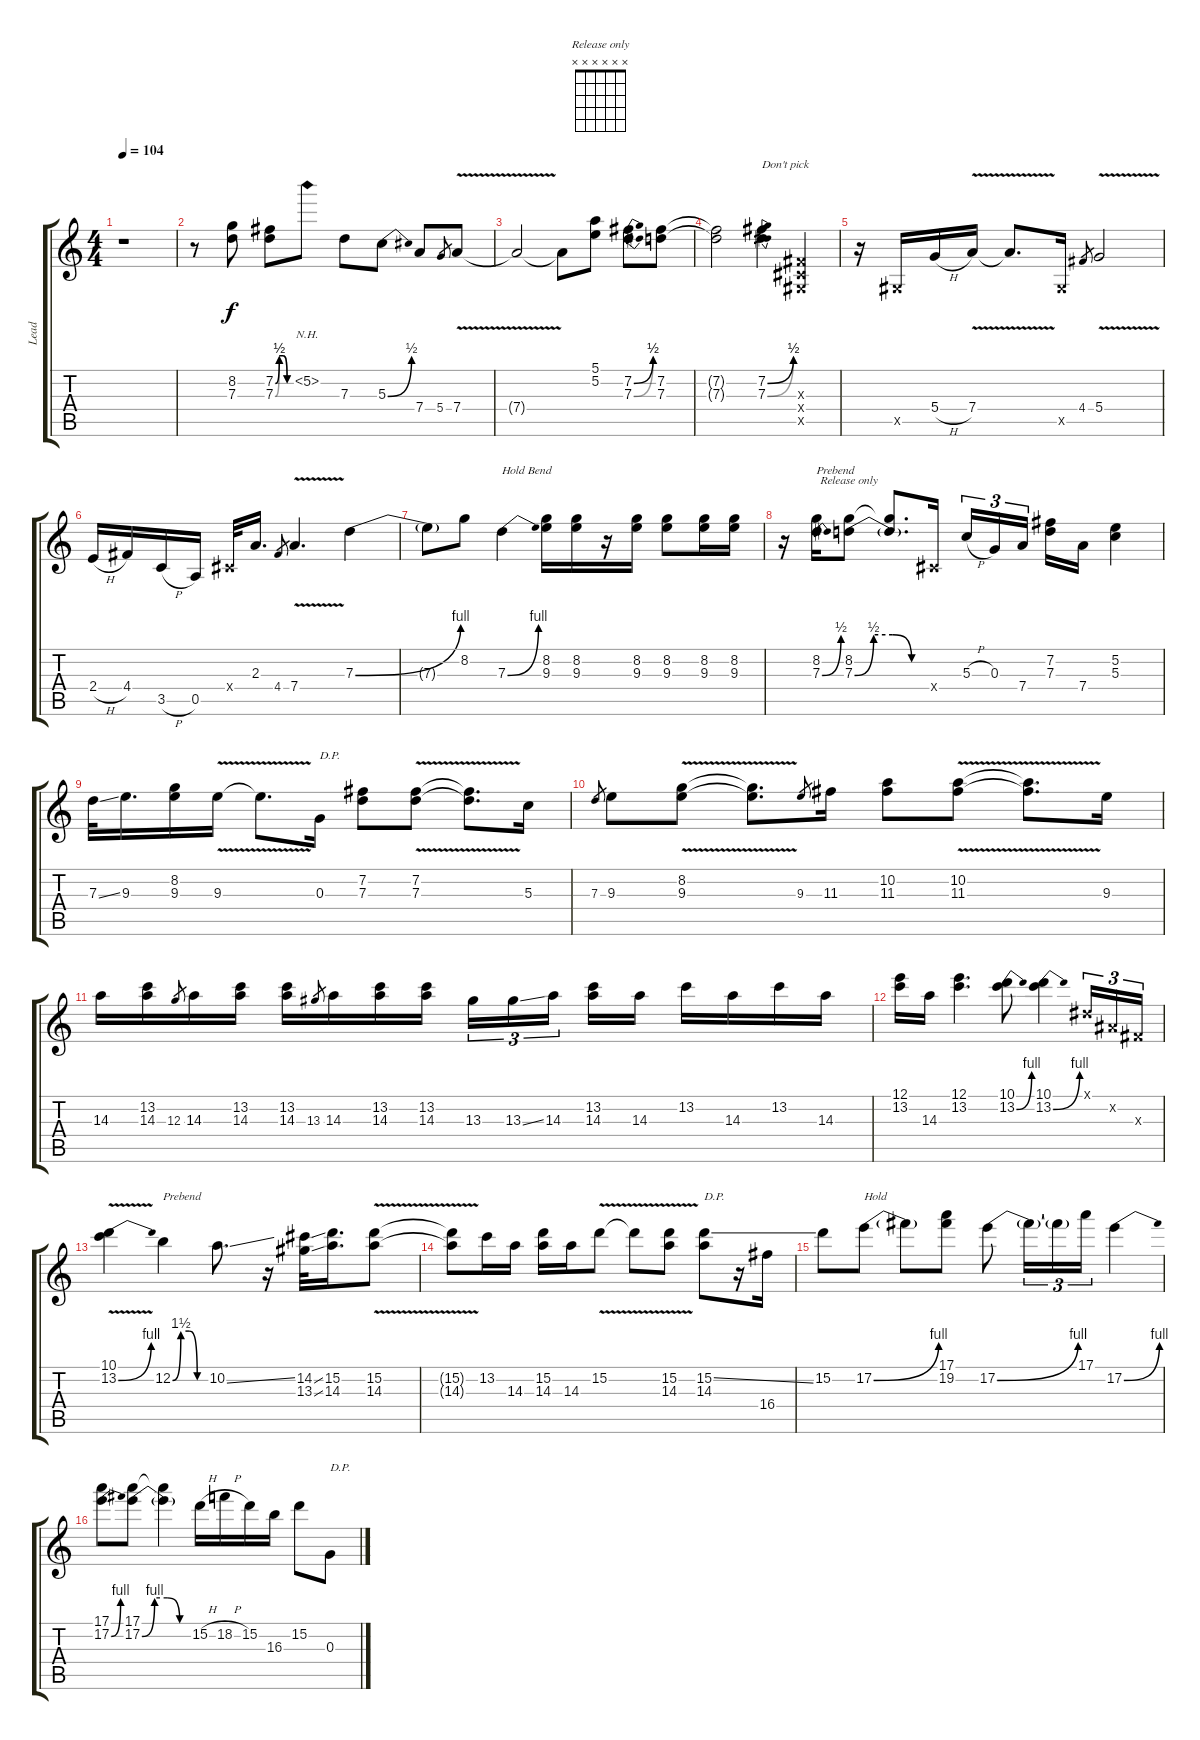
\track ("Lead" "Lead") {instrument distortionguitar}
\staff {score tabs}
\tuning (E4 B3 G3 D3 A2 E2) {hide}
\chord ("Release only" x x x x x x)
\ts (4 4)
\tempo 104
\clef g2
\ks c
r.1{dy f} |
r.8 (8.2 7.3).8 (7.2{be (custom 0 0 15 2 30 2 45 0 60 0)} 7.3{be (custom 0 0 15 2 30 2 45 0 60 0)}).8 5.2{nh}.8 7.3.8 5.3{be (bend 0 0 60 2)}.8 7.4.8 5.4.8{gr} 7.4{v}.8 |
7.4{t}.2 7.4{t}.8 (5.1 5.2).8 (7.2{be (bend 0 0 60 2)} 7.3{be (bend 0 0 60 2)}).8 (7.2 7.3).8 |
(7.2{t} 7.3{t}).2 (7.2{be (bend 0 0 60 2)} 7.3{be (bend 0 0 60 2)}).4{txt "Don't pick"} (-1.3{x} -1.4{x} -1.5{x}).4 |
r.16 -1.5{x}.16 5.4{h}.16 7.4{v}.16 7.4{t}.8{d} -1.5{x}.16 4.4.8{gr} 5.4{v}.2 |
2.4{h}.16 4.4.16 3.5{h}.16 0.5.16 -1.4{x}.32 2.3.16{d} 4.4.8{gr} 7.4{v}.4{d} 7.3{be (bend 0 0 60 4)}.4 |
7.3{t}.8 8.2.8 7.3{be (bend 0 0 60 4)}.4{txt "Hold Bend"} (8.2 9.3).16 (8.2 9.3).16 r.16 (8.2 9.3).16 (8.2 9.3).8 (8.2 9.3).16 (8.2 9.3).16 |
r.16 (8.2 7.3{be (bend 0 0 60 2)}).16{txt "Prebend"} (8.2 7.3{be (custom 0 0 15 2 30 2 45 0 60 0)}).8{ch "Release only"} (8.2{t} 7.3{t}).8{d} -1.4{x}.16 5.3{h}.16{tu (3 2)} 0.3.16{tu (3 2)} 7.4.16{tu (3 2) beam splitsecondary} (7.2 7.3).16 7.4.16 (5.2 5.3).4 |
7.3{ss}.32 9.3.16{d} (8.2 9.3).16 9.3{v}.16 9.3{t}.8{d} 0.3.16{txt "D.P."} (7.2 7.3).8 (7.2{v} 7.3{v}).8 (7.2{t} 7.3{t}).8{d} 5.3.16 |
7.3.8{gr} 9.3.8 (8.2{v} 9.3{v}).8 (8.2{t} 9.3{t}).8{d} 9.3.8{gr} 11.3.16 (10.2 11.3).8 (10.2{v} 11.3{v}).8 (10.2{t} 11.3{t}).8{d} 9.3.16 |
14.3.16 (13.2 14.3).16 12.3.8{gr} 14.3.16 (13.2 14.3).16 (13.2 14.3).16 13.3.8{gr} 14.3.16 (13.2 14.3).16 (13.2 14.3).16 13.3.16{tu (3 2)} 13.3{ss}.16{tu (3 2)} 14.3.16{tu (3 2) beam splitsecondary} (13.2 14.3).16 14.3.16 13.2.16 14.3.16 13.2.16 14.3.16 |
(12.1 13.2).16 14.3.16 (12.1 13.2).4{d} (10.1 13.2{be (bend 0 0 60 4)}).8 (10.1 13.2{be (bend 0 0 60 4)}).4 -1.1{x}.16{tu (3 2)} -1.2{x}.16{tu (3 2)} -1.3{x}.16{tu (3 2)} |
(10.1{v} 13.2{be (bend 0 0 60 4) v}).4 12.2{be (custom 0 0 15 6 30 6 45 0 60 0)}.4{txt "Prebend"} 10.2{ss}.8{d} r.16 (14.2{ss} 13.3{ss}).32 (15.2 14.3).16{d} (15.2{v} 14.3{v}).8 |
(15.2{t} 14.3{t}).8 13.2.16 14.3.16 (15.2 14.3).16 14.3.16 15.2{v}.8 15.2{t}.8 (15.2{v} 14.3{v}).8 (15.2{ss} 14.3).8{txt "D.P."} r.16 16.4.16 |
15.2.8 17.2{be (bend 0 0 60 4)}.8{txt "Hold"} 17.2{t}.8 (17.1 19.2).8 17.2{be (bend 0 0 60 4)}.8 17.2{t}.16{tu (3 2)} 17.2{t}.16{tu (3 2)} 17.1.16{tu (3 2)} 17.2{be (bend 0 0 60 4)}.4 |
(17.1 17.2{be (bend 0 0 60 4)}).8 (17.1 17.2{be (custom 0 0 15 4 30 4 45 0 60 0)}).8 (17.1{t} 17.2{t}).4 15.2{h}.16 18.2{h}.16 15.2.16 16.3.16 15.2{ss}.8 0.3.8{txt "D.P."}
